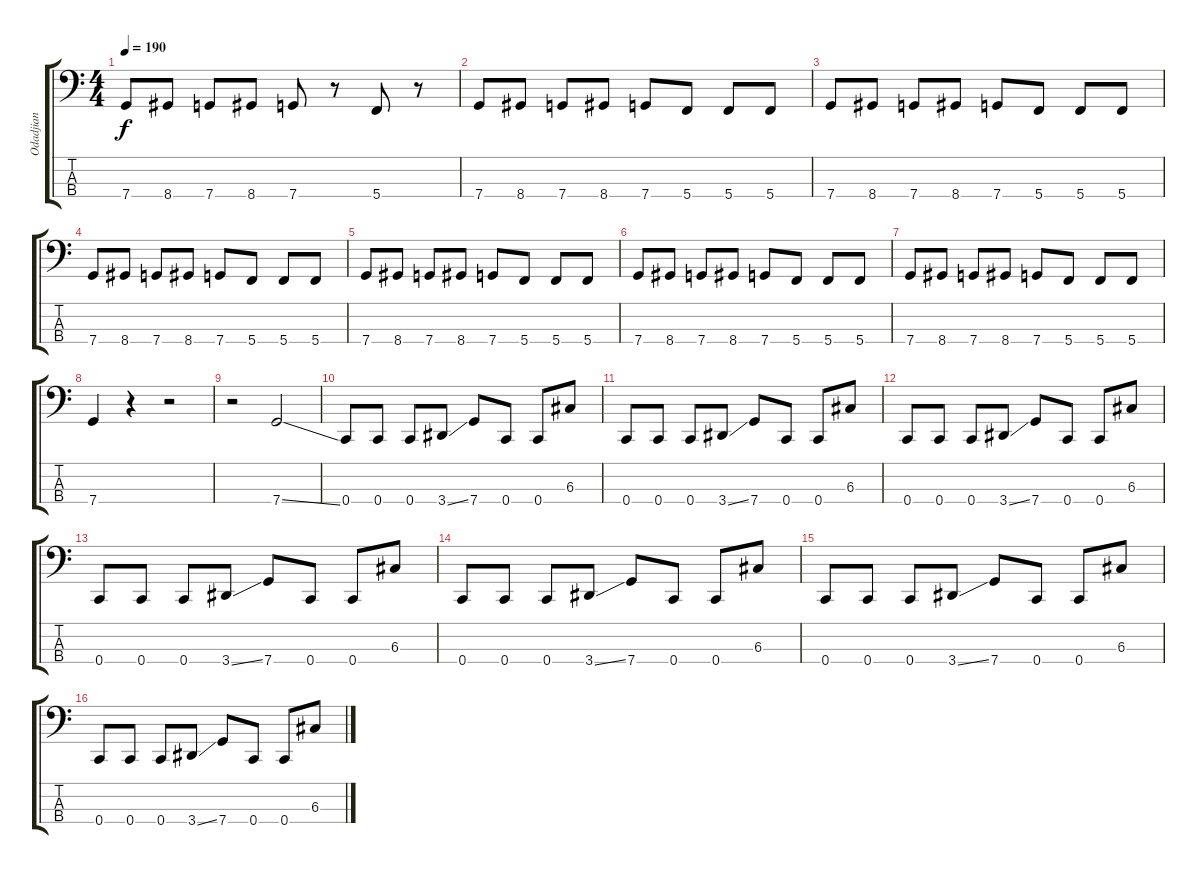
\track ("Odadjian" "Odadjian") {instrument electricbasspick}
\staff {score tabs}
\tuning (F2 C2 G1 C1) {hide}
\ts (4 4)
\tempo 190
\clef f4
\ks c
7.4.8{dy f} 8.4.8 7.4.8 8.4.8 7.4.8 r.8 5.4.8 r.8 |
7.4.8 8.4.8 7.4.8 8.4.8 7.4.8 5.4.8 5.4.8 5.4.8 |
7.4.8 8.4.8 7.4.8 8.4.8 7.4.8 5.4.8 5.4.8 5.4.8 |
7.4.8 8.4.8 7.4.8 8.4.8 7.4.8 5.4.8 5.4.8 5.4.8 |
7.4.8 8.4.8 7.4.8 8.4.8 7.4.8 5.4.8 5.4.8 5.4.8 |
7.4.8 8.4.8 7.4.8 8.4.8 7.4.8 5.4.8 5.4.8 5.4.8 |
7.4.8 8.4.8 7.4.8 8.4.8 7.4.8 5.4.8 5.4.8 5.4.8 |
7.4.4 r.4 r.2 |
r.2 7.4{ss}.2 |
0.4.8 0.4.8 0.4.8 3.4{ss}.8 7.4.8 0.4.8 0.4.8 6.3.8 |
0.4.8 0.4.8 0.4.8 3.4{ss}.8 7.4.8 0.4.8 0.4.8 6.3.8 |
0.4.8 0.4.8 0.4.8 3.4{ss}.8 7.4.8 0.4.8 0.4.8 6.3.8 |
0.4.8 0.4.8 0.4.8 3.4{ss}.8 7.4.8 0.4.8 0.4.8 6.3.8 |
0.4.8 0.4.8 0.4.8 3.4{ss}.8 7.4.8 0.4.8 0.4.8 6.3.8 |
0.4.8 0.4.8 0.4.8 3.4{ss}.8 7.4.8 0.4.8 0.4.8 6.3.8 |
0.4.8 0.4.8 0.4.8 3.4{ss}.8 7.4.8 0.4.8 0.4.8 6.3.8
